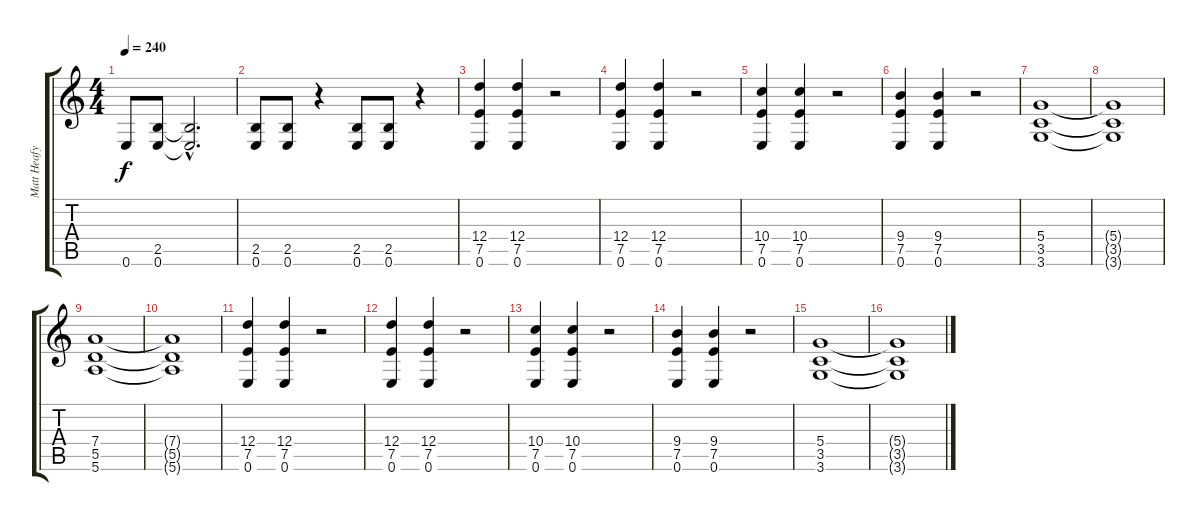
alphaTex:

\track ("Matt Heafy (Guitar)" "Matt Heafy") {instrument overdrivenguitar}
\staff {score tabs}
\tuning (E4 B3 G3 D3 A2 E2) {hide}
\ts (4 4)
\tempo 240
\clef g2
\ks c
0.6.8{dy f} (2.5 0.6).8 (2.5{hac t} 0.6{hac t}).2{d} |
(2.5 0.6).8 (2.5 0.6).8 r.4 (2.5 0.6).8 (2.5 0.6).8 r.4 |
(12.4 7.5 0.6).4 (12.4 7.5 0.6).4 r.2 |
(12.4 7.5 0.6).4 (12.4 7.5 0.6).4 r.2 |
(10.4 7.5 0.6).4 (10.4 7.5 0.6).4 r.2 |
(9.4 7.5 0.6).4 (9.4 7.5 0.6).4 r.2 |
(5.4 3.5 3.6).1 |
(5.4{t} 3.5{t} 3.6{t}).1 |
(7.4 5.5 5.6).1 |
(7.4{t} 5.5{t} 5.6{t}).1 |
(12.4 7.5 0.6).4 (12.4 7.5 0.6).4 r.2 |
(12.4 7.5 0.6).4 (12.4 7.5 0.6).4 r.2 |
(10.4 7.5 0.6).4 (10.4 7.5 0.6).4 r.2 |
(9.4 7.5 0.6).4 (9.4 7.5 0.6).4 r.2 |
(5.4 3.5 3.6).1 |
(5.4{t} 3.5{t} 3.6{t}).1
